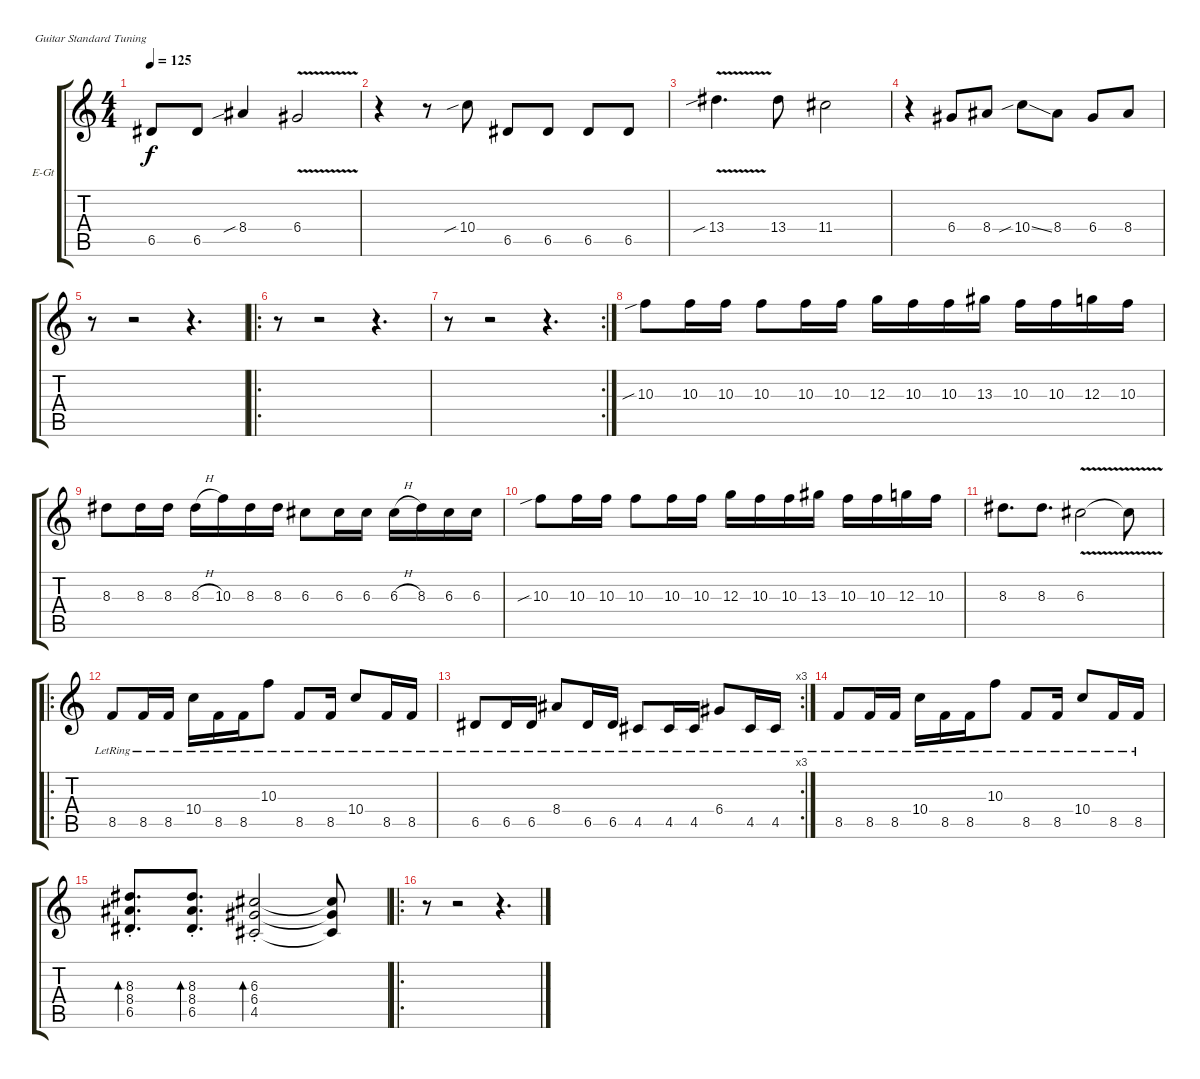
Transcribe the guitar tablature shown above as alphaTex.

\bracketExtendMode groupsimilarinstruments
\firstSystemTrackNameOrientation horizontal
\otherSystemsTrackNameOrientation horizontal
\track ("Track 2" "E-Gt") {instrument distortionguitar}
\staff {score tabs}
\tuning (E4 B3 G3 D3 A2 E2)
\ts (4 4)
\tempo 125
\clef g2
\ks c
6.5.8{dy f} 6.5.8 8.4{sib}.4 6.4{v}.2 |
r.4 r.8 10.4{sib}.8 6.5.8 6.5.8 6.5.8 6.5.8 |
13.4{v sib}.4{d} 13.4.8 11.4.2 |
r.4 6.4.8 8.4.8 10.4{sib ss}.8 8.4.8 6.4.8 8.4.8 |
r.8 r.2 r.4{d} |
\ro
r.8 r.2 r.4{d} |
\rc 2
r.8 r.2 r.4{d} |
10.3{sib}.8 10.3.16 10.3.16 10.3.8 10.3.16 10.3.16 12.3.16 10.3.16 10.3.16 13.3.16 10.3.16 10.3.16 12.3.16 10.3.16 |
8.3.8 8.3.16 8.3.16 8.3{h}.16 10.3.16 8.3.16 8.3.16 6.3.8 6.3.16 6.3.16 6.3{h}.16 8.3.16 6.3.16 6.3.16 |
10.3{sib}.8 10.3.16 10.3.16 10.3.8 10.3.16 10.3.16 12.3.16 10.3.16 10.3.16 13.3.16 10.3.16 10.3.16 12.3.16 10.3.16 |
8.3.8{d} 8.3.8{d} 6.3{v}.2 6.3{v t}.8 |
\ro
8.5{lr}.8 8.5{lr}.16 8.5{lr}.16 10.4{lr}.16 8.5{lr}.16 8.5{lr}.16 10.3{lr}.8 8.5{lr}.8 8.5{lr}.16 10.4{lr}.8 8.5{lr}.16 8.5{lr}.16 |
\rc 3
6.5{lr}.8 6.5{lr}.16 6.5{lr}.16 8.4{lr}.8 6.5{lr}.16 6.5{lr}.16 4.5{lr}.8 4.5{lr}.16 4.5{lr}.16 6.4{lr}.8 4.5{lr}.16 4.5{lr}.16 |
8.5{lr}.8 8.5{lr}.16 8.5{lr}.16 10.4{lr}.16 8.5{lr}.16 8.5{lr}.16 10.3{lr}.8 8.5{lr}.8 8.5{lr}.16 10.4{lr}.8 8.5{lr}.16 8.5{lr}.16 |
(8.3 8.4{st} 6.5{st}).8{d bd 480} (8.3 8.4{st} 6.5{st}).8{d bd 480} (6.3 6.4{st} 4.5{st}).2{bd 480} (6.3{t} 6.4{t} 4.5{t}).8 |
\ro
r.8 r.2 r.4{d}
